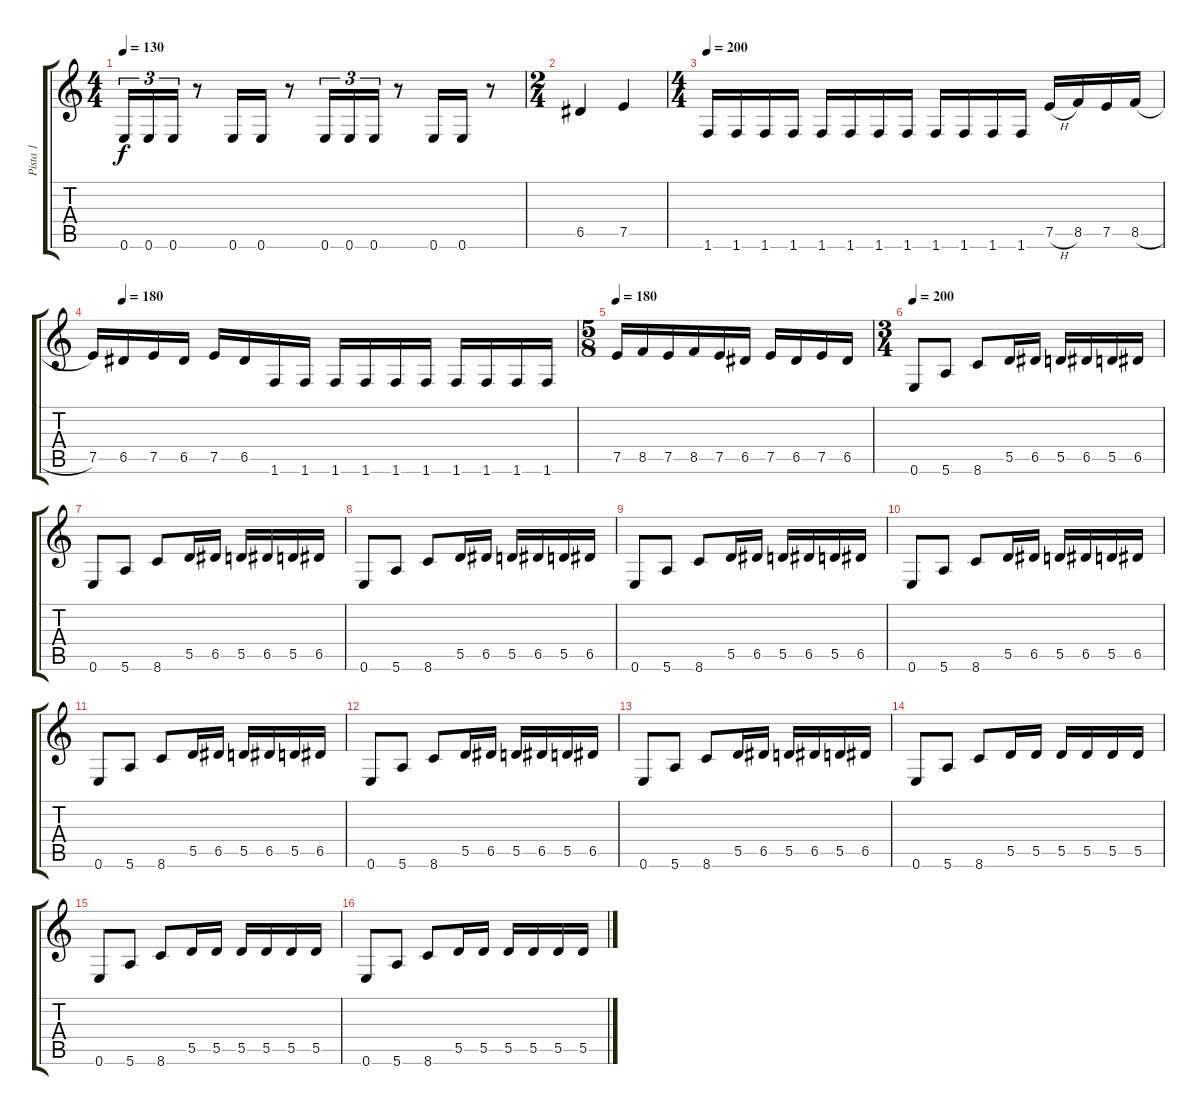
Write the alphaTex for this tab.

\track ("Pista 1" "Pista 1") {instrument acousticguitarsteel}
\staff {score tabs}
\tuning (E4 B3 G3 D3 A2 E2) {hide}
\ts (4 4)
\tempo 130
\clef g2
\ks c
0.6.16{tu (3 2) dy f} 0.6.16{tu (3 2)} 0.6.16{tu (3 2)} r.8 0.6.16 0.6.16 r.8 0.6.16{tu (3 2)} 0.6.16{tu (3 2)} 0.6.16{tu (3 2)} r.8 0.6.16 0.6.16 r.8 |
\ts (2 4)
6.5.4 7.5.4 |
\ts (4 4)
\tempo 180
\tempo 200
1.6.16 1.6.16 1.6.16 1.6.16 1.6.16 1.6.16 1.6.16 1.6.16 1.6.16 1.6.16 1.6.16 1.6.16 7.5{h}.16 8.5.16 7.5.16 8.5{h}.16 |
\tempo (180 0.0625)
7.5.16 6.5.16 7.5.16 6.5.16 7.5.16 6.5.16 1.6.16 1.6.16 1.6.16 1.6.16 1.6.16 1.6.16 1.6.16 1.6.16 1.6.16 1.6.16 |
\ts (5 8)
\tempo 180
7.5.16 8.5.16 7.5.16 8.5.16 7.5.16 6.5.16 7.5.16 6.5.16 7.5.16 6.5.16 |
\ts (3 4)
\tempo 200
0.6.8 5.6.8 8.6.8 5.5.16 6.5.16 5.5.16 6.5.16 5.5.16 6.5.16 |
0.6.8 5.6.8 8.6.8 5.5.16 6.5.16 5.5.16 6.5.16 5.5.16 6.5.16 |
0.6.8 5.6.8 8.6.8 5.5.16 6.5.16 5.5.16 6.5.16 5.5.16 6.5.16 |
0.6.8 5.6.8 8.6.8 5.5.16 6.5.16 5.5.16 6.5.16 5.5.16 6.5.16 |
0.6.8 5.6.8 8.6.8 5.5.16 6.5.16 5.5.16 6.5.16 5.5.16 6.5.16 |
0.6.8 5.6.8 8.6.8 5.5.16 6.5.16 5.5.16 6.5.16 5.5.16 6.5.16 |
0.6.8 5.6.8 8.6.8 5.5.16 6.5.16 5.5.16 6.5.16 5.5.16 6.5.16 |
0.6.8 5.6.8 8.6.8 5.5.16 6.5.16 5.5.16 6.5.16 5.5.16 6.5.16 |
0.6.8 5.6.8 8.6.8 5.5.16 5.5.16 5.5.16 5.5.16 5.5.16 5.5.16 |
0.6.8 5.6.8 8.6.8 5.5.16 5.5.16 5.5.16 5.5.16 5.5.16 5.5.16 |
0.6.8 5.6.8 8.6.8 5.5.16 5.5.16 5.5.16 5.5.16 5.5.16 5.5.16
